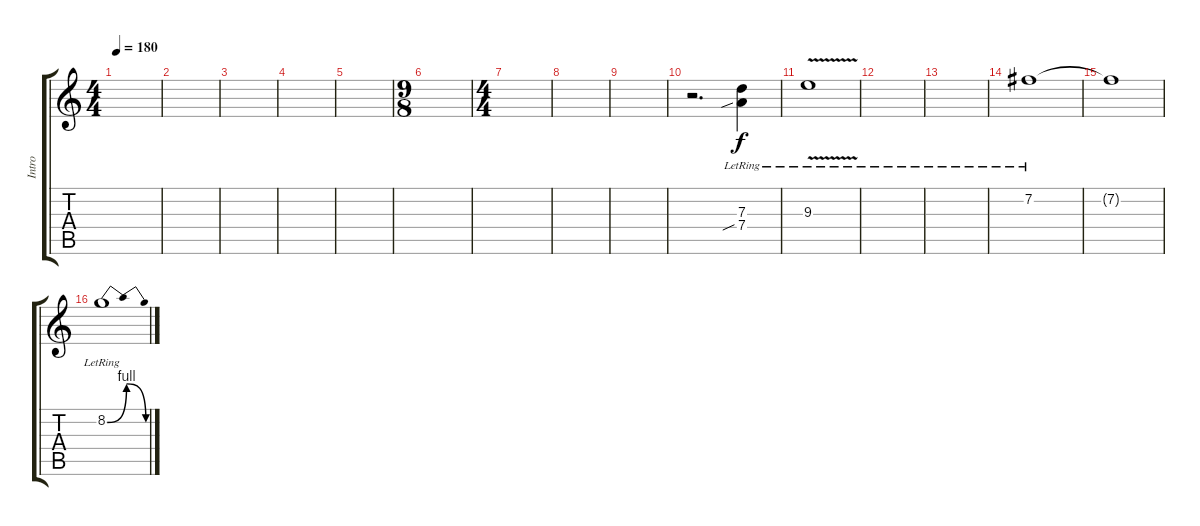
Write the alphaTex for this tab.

\track ("Intro" "Intro") {instrument overdrivenguitar}
\staff {score tabs}
\tuning (E4 B3 G3 D3 A2 E2) {hide}
\ts (4 4)
\tempo 180
\clef g2
\ks c
|
|
|
|
|
\ts (9 8)
|
\ts (4 4)
|
|
|
r.2{d} (7.3{lr} 7.4{sib lr}).4 |
9.3{v lr}.1 |
|
|
7.2{lr}.1 |
7.2{t}.1 |
8.2{be (bendrelease 0 0 15 4 15 4 60 0) lr}.1
